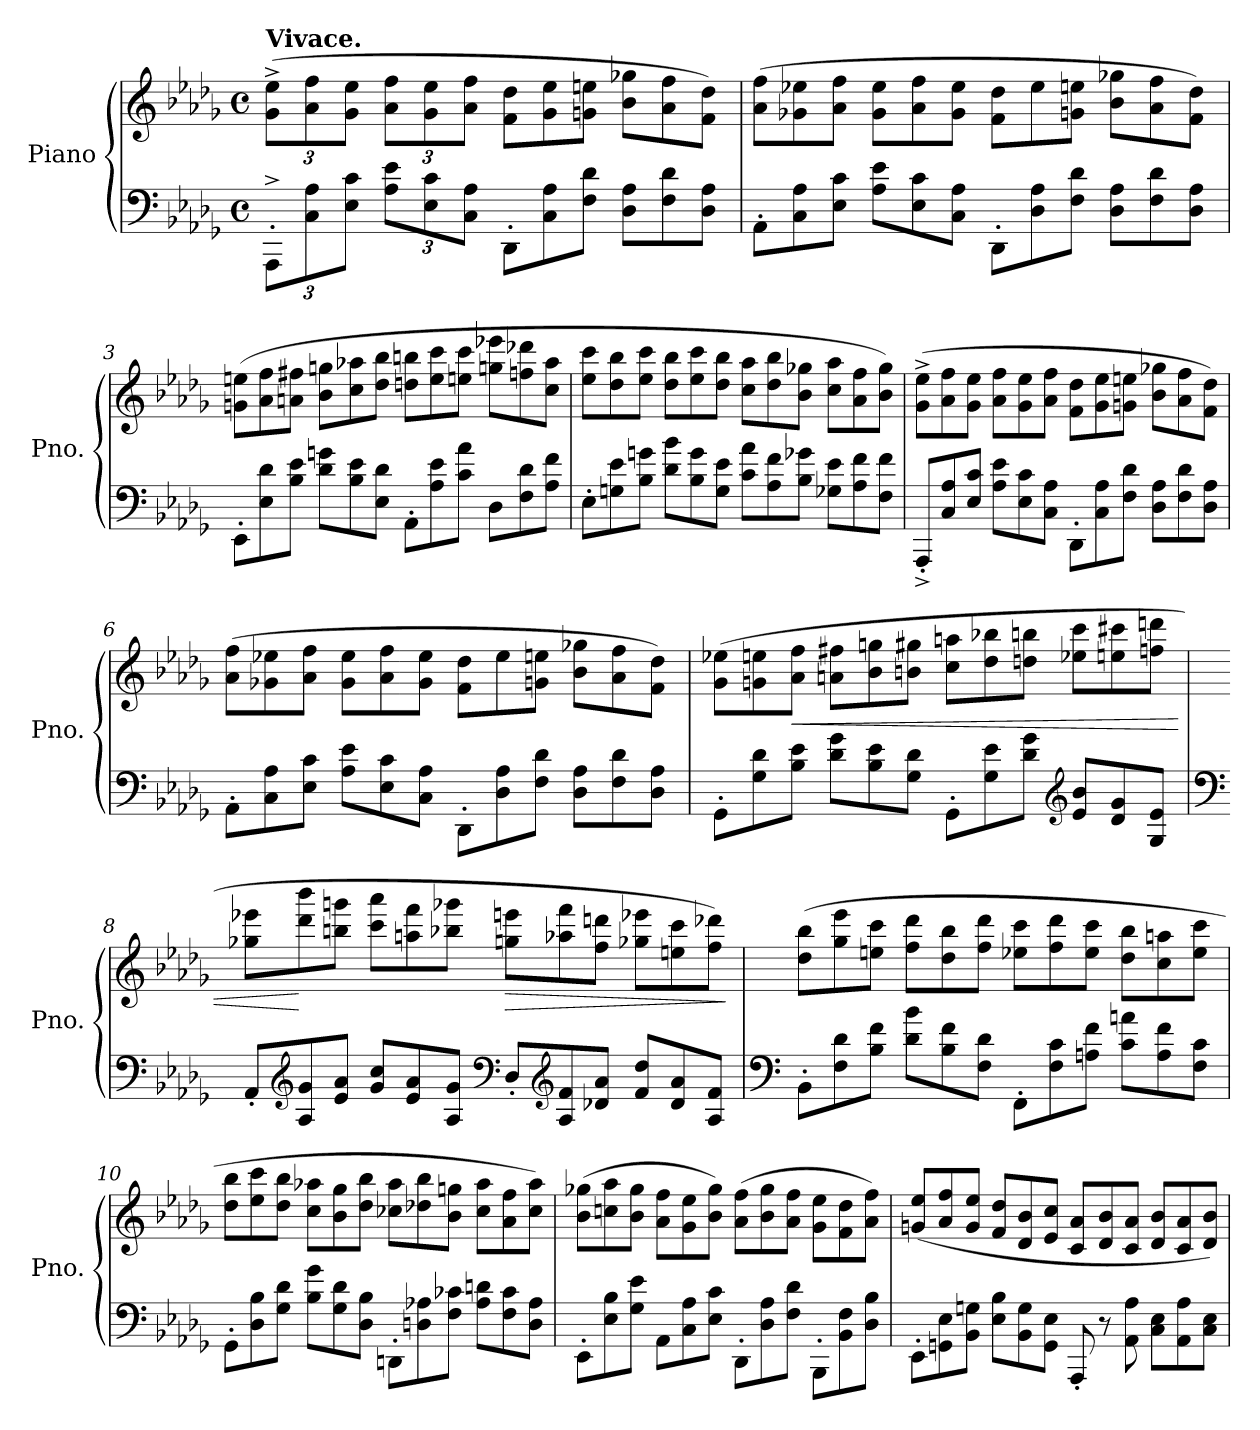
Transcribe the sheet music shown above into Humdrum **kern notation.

**kern	**kern	**dynam
*part1	*part1	*part1
*staff2	*staff1	*staff1/2
*I"Piano	*	*
*I'Pno.	*	*
*clefF4	*clefG2	*
*k[b-e-a-d-g-]	*k[b-e-a-d-g-]	*
*M4/4	*M4/4	*
*met(c)	*met(c)	*
*MM138	*MM138	*
=1	=1	=1
!	!LO:TX:a:B:t=Vivace.	!
!	!	!LO:DY:a=2
12AAA-^'\L	(12g-\^ 12ee-\^L	other-dynamics
12C\ 12A-\	12a-\ 12ff\	.
12E-\ 12c\J	12g-\ 12ee-\J	.
12A-\ 12e-\L	12a-\ 12ff\L	.
!	!	!LO:DY:a
12E-\ 12c\	12g-\ 12ee-\	other-dynamics
12C\ 12A-\J	12a-\ 12ff\J	.
*Xtuplet	*Xtuplet	*
12DD-'\L	12f\ 12dd-\L	.
12C\ 12A-\	12g-\ 12ee-\	.
12F\ 12d-\J	12gn\ 12een\J	.
12D-\ 12A-\L	12b-\ 12gg-X\L	.
12F\ 12d-\	12a-\ 12ff\	.
12D-\ 12A-\J	12f\ 12dd-\J)	.
=2	=2	=2
12AA-'\L	(12a-\ 12ff\L	.
12C\ 12A-\	12g-X\ 12ee-X\	.
12E-\ 12c\J	12a-\ 12ff\J	.
12A-\ 12e-\L	12g-\ 12ee-\L	.
12E-\ 12c\	12a-\ 12ff\	.
12C\ 12A-\J	12g-\ 12ee-\J	.
12DD-'\L	12f\ 12dd-\L	.
12D-\ 12A-\	12ee-\	.
12F\ 12d-\J	12gn\ 12een\J	.
12D-\ 12A-\L	12b-\ 12gg-X\L	.
12F\ 12d-\	12a-\ 12ff\	.
12D-\ 12A-\J	12f\ 12dd-\J)	.
!!LO:LB:g=z
=3	=3	=3
12EE-'\L	(12gn\ 12een\L	.
12E-\ 12d-\	12a-\ 12ff\	.
12B-\ 12e-\J	12an\ 12ff#X\J	.
12d-\ 12gn\L	12b-\ 12ggn\L	.
12B-\ 12e-\	12cc\ 12aa-X\	.
12E-\ 12d-\J	12dd-\ 12bb-\J	.
12AA-'\L	12ddn\ 12bbn\L	.
12A-\ 12e-\	12ee\ 12ccc\	.
12c\ 12a-\J	12een\ 12ccc\J	.
12D-\L	12ggn\ 12eee-X\L	.
12F\ 12d-\	12ffn\ 12ddd-X\	.
12A-\ 12f\J	12cc\ 12aa-\J	.
=4	=4	=4
12E-'\L	12ee-\ 12ccc\L	.
12Gn\ 12e-\	12dd-\ 12bb-\	.
12B-\ 12gn\J	12ee-\ 12ccc\J	.
12d-\ 12b-\L	12dd-\ 12bb-\L	.
12B-\ 12g\	12ee-\ 12ccc\	.
12G\ 12e-\J	12dd-\ 12bb-\J	.
12c\ 12a-\L	12cc\ 12aa-\L	.
12A-\ 12f\	12dd-\ 12bb-\	.
12B-\ 12g-X\J	12b-\ 12gg-X\J	.
12G-X\ 12e-\L	12cc\ 12aa-\L	.
12A-\ 12f\	12a-\ 12ff\	.
12F\ 12f\J	12b-\ 12gg-\J)	.
!!LO:LB:g=z
=5	=5	=5
12AAA-^'/L	(12g-\^ 12ee-\^L	.
12C/ 12A-/	12a-\ 12ff\	.
12E-/ 12c/J	12g-\ 12ee-\J	.
12A-\ 12e-\L	12a-\ 12ff\L	.
12E-\ 12c\	12g-\ 12ee-\	.
12C\ 12A-\J	12a-\ 12ff\J	.
12DD-'\L	12f\ 12dd-\L	.
12C\ 12A-\	12g-\ 12ee-\	.
12F\ 12d-\J	12gn\ 12een\J	.
12D-\ 12A-\L	12b-\ 12gg-X\L	.
12F\ 12d-\	12a-\ 12ff\	.
12D-\ 12A-\J	12f\ 12dd-\J)	.
=6	=6	=6
12AA-'\L	(12a-\ 12ff\L	.
12C\ 12A-\	12g-X\ 12ee-X\	.
12E-\ 12c\J	12a-\ 12ff\J	.
12A-\ 12e-\L	12g-\ 12ee-\L	.
12E-\ 12c\	12a-\ 12ff\	.
12C\ 12A-\J	12g-\ 12ee-\J	.
12DD-'\L	12f\ 12dd-\L	.
12D-\ 12A-\	12ee-\	.
12F\ 12d-\J	12gn\ 12een\J	.
12D-\ 12A-\L	12b-\ 12gg-X\L	.
12F\ 12d-\	12a-\ 12ff\	.
12D-\ 12A-\J	12f\ 12dd-\J)	.
!!LO:LB:g=z
=7	=7	=7
12GG-'\L	(12g-\ 12ee-X\L	.
12G-\ 12d-\	12gn\ 12een\	.
!	!	!LO:HP:b
12B-\ 12e-\J	12a-\ 12ff\J	<
12d-\ 12g-\L	12an\ 12ff#X\L	.
12B-\ 12e-\	12b-\ 12ggn\	.
12G-\ 12d-\J	12bn\ 12gg#X\J	.
12GG-'\L	12cc\ 12aan\L	.
12G-\ 12e-\	12dd-\ 12bb-X\	.
12d-\ 12g-\J	12ddn\ 12bbn\J	.
*clefG2	*	*
12e-/ 12b-/L	12ee-X\ 12ccc\L	.
12d-/ 12g-/	12een\ 12ccc#X\	.
12G-/ 12e-/J	12ffn\ 12dddn\J	.
!!LO:LB:g=z
=8	=8	=8
*clefF4	*	*
12AA-'/L	12gg-X\ 12eee-X\L	.
*clefG2	*	*
12A-/ 12g-/	12ddd-\ 12bbb-\	[
12e-/ 12a-/J	12bbn\ 12gggn\J	.
12g-/ 12cc/L	12ccc\ 12aaa-\L	.
12e-/ 12a-/	12aan\ 12fff\	.
12A-/ 12g-/J	12bb-X\ 12ggg-X\J	.
*clefF4	*	*
!	!	!LO:HP:b
12D-'/L	12ggn\ 12eeen\L	>
*clefG2	*	*
12A-/ 12f/	12aa-X\ 12fff\	.
12d-X/ 12a-/J	12ff\ 12dddn\J	.
12f/ 12dd-/L	12gg-X\ 12eee-X\L	.
12d-/ 12a-/	12een\ 12ccc\	.
12A-/ 12f/J	12ff\ 12ddd-X\J)	.
.	.	]
!!LO:PB:g=z
=9	=9	=9
*clefF4	*	*
12BB-'\L	(12dd-\ 12bb-\L	.
12F\ 12d-\	12gg-\ 12eee-\	.
12B-\ 12f\J	12een\ 12ccc\J	.
12d-\ 12b-\L	12ff\ 12ddd-\L	.
12B-\ 12f\	12dd-\ 12bb-\	.
12F\ 12d-\J	12ff\ 12ddd-\J	.
12FF'\L	12ee-X\ 12ccc\L	.
12F\ 12c\	12ff\ 12ddd-\	.
12An\ 12f\J	12ee-\ 12ccc\J	.
12c\ 12an\L	12dd-\ 12bb-\L	.
12A\ 12f\	12cc\ 12aan\	.
12F\ 12c\J	12ee-\ 12ccc\J	.
=10	=10	=10
12GG-'\L	12dd-\ 12bb-\L	.
12D-\ 12B-\	12ee-\ 12ccc\	.
12G-\ 12d-\J	12dd-\ 12bb-\J	.
12B-\ 12g-\L	12cc\ 12aa-X\L	.
12G-\ 12d-\	12b-\ 12gg-\	.
12D-\ 12B-\J	12dd-\ 12bb-\J	.
12DDn'\L	12cc-X\ 12aa-\L	.
12Dn\ 12A-X\	12dd-X\ 12bb-\	.
12F\ 12c-X\J	12b-\ 12ggn\J	.
12A-\ 12dn\L	12cc-\ 12aa-\L	.
12F\ 12c-\	12a-\ 12ff\	.
12D\ 12A-\J	12cc-\ 12aa-\J)	.
!!LO:LB:g=z
=11	=11	=11
12EE-'\L	(12b-\ 12gg-X\L	.
12E-\ 12B-\	12ccn\ 12aa-\	.
12G-\ 12e-\J	12b-\ 12gg-\J	.
12AA-\L	12a-\ 12ff\L	.
12C\ 12A-\	12g-\ 12ee-\	.
12E-\ 12c\J	12b-\ 12gg-\J)	.
12DD-'\L	(12a-\ 12ff\L	.
12D-\ 12A-\	12b-\ 12gg-\	.
12F\ 12d-\J	12a-\ 12ff\J	.
12BBB-'\L	12g-\ 12ee-\L	.
12BB-\ 12F\	12f\ 12dd-\	.
12D-\ 12B-\J	12a-\ 12ff\J)	.
=12	=12	=12
12EE-'\L	(12gn/ 12ee-/L	.
12GGn\ 12E-\	12a-/ 12ff/	.
12BB-\ 12Gn\J	12g/ 12ee-/J	.
12E-\ 12B-\L	12f/ 12dd-/L	.
12BB-\ 12G\	12d-/ 12b-/	.
12GG\ 12E-\J	12e-/ 12cc/J	.
12AAA-'/	12c/ 12a-/L	.
12r	12d-/ 12b-/	.
12AA-\ 12A-\	12c/ 12a-/J	.
12C\ 12E-\L	12d-/ 12b-/L	.
12AA-\ 12A-\	12c/ 12a-/	.
12C\ 12E-\J	12d-/ 12b-/J)	.
=	=	=
*-	*-	*-
